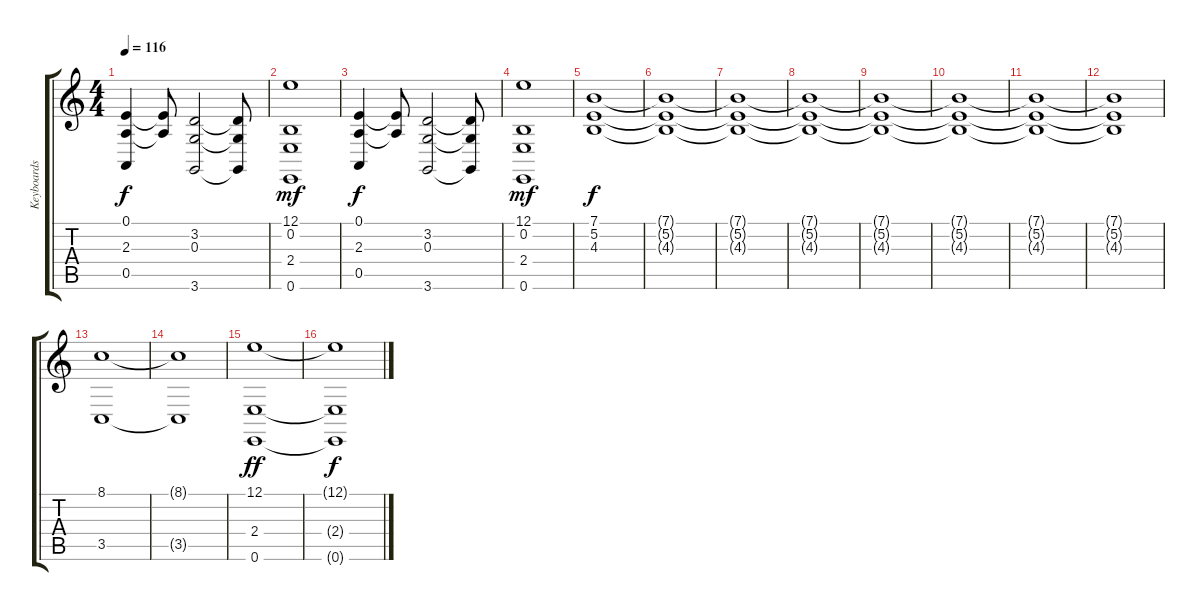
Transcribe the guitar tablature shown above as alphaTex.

\track ("Keyboards" "Keyboards") {instrument stringensemble1}
\staff {score tabs}
\tuning (E4 B3 G3 D3 A2 E2) {hide}
\ts (4 4)
\tempo 116
\clef g2
\ks c
(0.1 2.3 0.5).4{dy f} (0.1{t} 2.3{t}).8 (3.2 0.3 3.6).2 (3.2{t} 0.3{t} 3.6{t}).8 |
(12.1 0.2 2.4 0.6).1{dy mf} |
(0.1 2.3 0.5).4{dy f} (0.1{t} 2.3{t}).8 (3.2 0.3 3.6).2 (3.2{t} 0.3{t} 3.6{t}).8 |
(12.1 0.2 2.4 0.6).1{dy mf} |
(7.1 5.2 4.3).1{dy f volume 12} |
(7.1{t} 5.2{t} 4.3{t}).1 |
(7.1{t} 5.2{t} 4.3{t}).1 |
(7.1{t} 5.2{t} 4.3{t}).1 |
(7.1{t} 5.2{t} 4.3{t}).1{volume 15} |
(7.1{t} 5.2{t} 4.3{t}).1 |
(7.1{t} 5.2{t} 4.3{t}).1 |
(7.1{t} 5.2{t} 4.3{t}).1 |
(8.1 3.5).1 |
(8.1{t} 3.5{t}).1 |
(12.1 2.4 0.6).1{dy ff} |
(12.1{t} 2.4{t} 0.6{t}).1{dy f}
